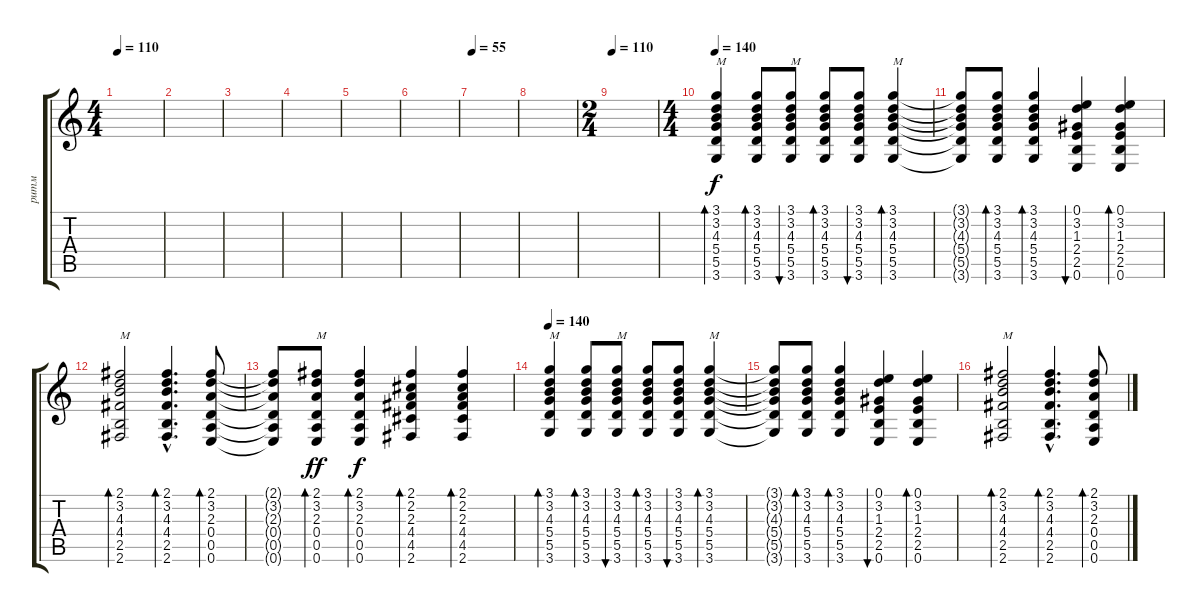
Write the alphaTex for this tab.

\track ("ритм" "ритм") {instrument acousticguitarsteel}
\staff {score tabs}
\tuning (E4 B3 G3 D3 A2 E2) {hide}
\ts (4 4)
\tempo 110
\clef g2
\ks c
|
|
|
|
|
|
\tempo 55
|
|
\ts (2 4)
\tempo 110
|
\ts (4 4)
\tempo 140
(3.1 3.2 4.3 5.4 5.5 3.6).4{bd 60 txt "М"} (3.1 3.2 4.3 5.4 5.5 3.6).8{bd 60} (3.1 3.2 4.3 5.4 5.5 3.6).8{bu 60 txt "М"} (3.1 3.2 4.3 5.4 5.5 3.6).8{bd 60} (3.1 3.2 4.3 5.4 5.5 3.6).8{bu 60} (3.1 3.2 4.3 5.4 5.5 3.6).4{bd 60 txt "М"} |
(3.1{t} 3.2{t} 4.3{t} 5.4{t} 5.5{t} 3.6{t}).8 (3.1 3.2 4.3 5.4 5.5 3.6).8{bd 60} (3.1 3.2 4.3 5.4 5.5 3.6).4{bd 60} (0.1 3.2 1.3 2.4 2.5 0.6).4{bu 60} (0.1 3.2 1.3 2.4 2.5 0.6).4{bd 60} |
(2.1 3.2 4.3 4.4 2.5 2.6).2{bd 60 txt "М"} (2.1{hac} 3.2{hac} 4.3{hac} 4.4{hac} 2.5{hac} 2.6{hac}).4{d bd 60} (2.1 3.2 2.3 0.4 0.5 0.6).8{bd 60} |
(2.1{t} 3.2{t} 2.3{t} 0.4{t} 0.5{t} 0.6{t}).8 (2.1 3.2 2.3 0.4 0.5 0.6).8{bd 60 txt "M" dy ff} (2.1 3.2 2.3 0.4 0.5 0.6).4{bd 60 dy f} (2.1 2.2 2.3 4.4 4.5 2.6).4{bd 60} (2.1 2.2 2.3 4.4 4.5 2.6).4{bd 60} |
\tempo 140
(3.1 3.2 4.3 5.4 5.5 3.6).4{bd 60 txt "М"} (3.1 3.2 4.3 5.4 5.5 3.6).8{bd 60} (3.1 3.2 4.3 5.4 5.5 3.6).8{bu 60 txt "М"} (3.1 3.2 4.3 5.4 5.5 3.6).8{bd 60} (3.1 3.2 4.3 5.4 5.5 3.6).8{bu 60} (3.1 3.2 4.3 5.4 5.5 3.6).4{bd 60 txt "М"} |
(3.1{t} 3.2{t} 4.3{t} 5.4{t} 5.5{t} 3.6{t}).8 (3.1 3.2 4.3 5.4 5.5 3.6).8{bd 60} (3.1 3.2 4.3 5.4 5.5 3.6).4{bd 60} (0.1 3.2 1.3 2.4 2.5 0.6).4{bu 60} (0.1 3.2 1.3 2.4 2.5 0.6).4{bd 60} |
(2.1 3.2 4.3 4.4 2.5 2.6).2{bd 60 txt "М"} (2.1{hac} 3.2{hac} 4.3{hac} 4.4{hac} 2.5{hac} 2.6{hac}).4{d bd 60} (2.1 3.2 2.3 0.4 0.5 0.6).8{bd 60}
